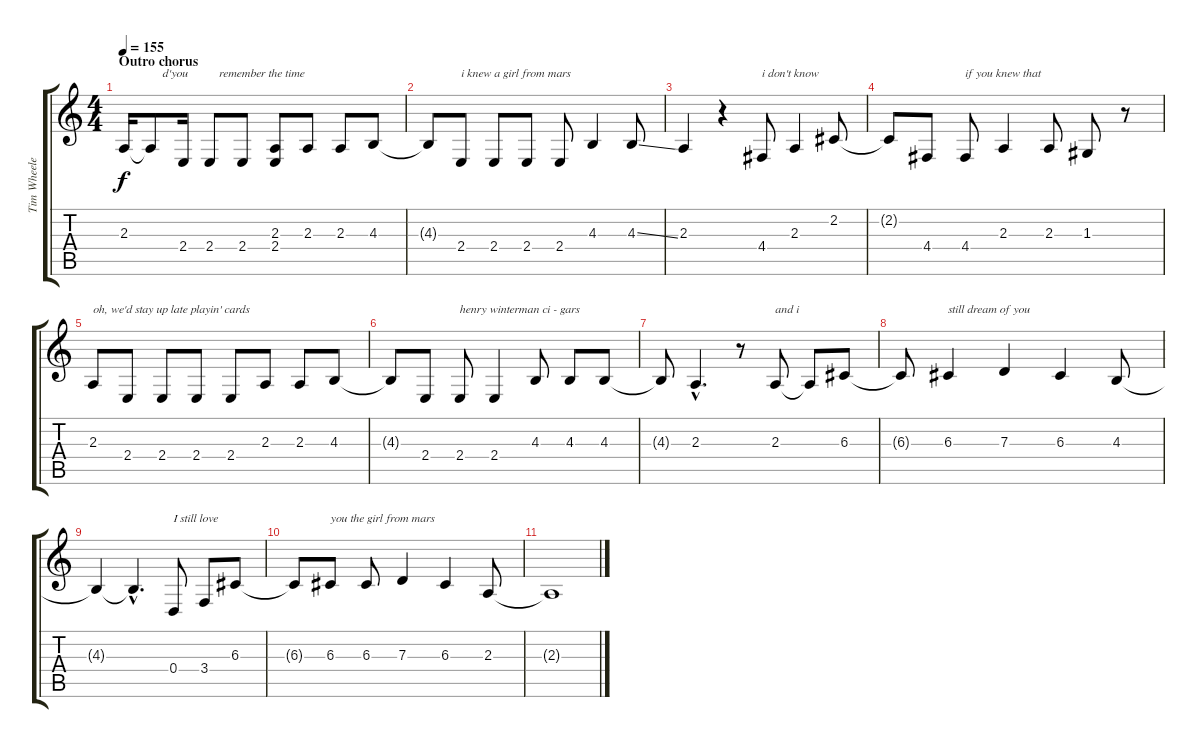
\track ("Tim Wheeler (vox)" "Tim Wheele") {instrument shakuhachi}
\staff {score tabs}
\tuning (E4 B3 G3 D3 A2 E2) {hide}
\ts (4 4)
\section ("" "Outro chorus")
\tempo 155
\clef g2
\ks c
2.3{t}.16{dy f} 2.3{t}.8{txt "    d'you"} 2.4.16{txt "            remember the time"} 2.4.8 2.4.8 (2.3 2.4).8 2.3.8 2.3.8 4.3.8 |
4.3{t}.8 2.4.8{txt "i knew a girl from mars"} 2.4.8 2.4.8 2.4.8 4.3.4 4.3{ss}.8 |
2.3.4 r.4 4.4.8{txt "i don't know"} 2.3.4 2.2.8 |
2.2{t}.8 4.4.8 4.4.8{txt "if you knew that"} 2.3.4 2.3.8 1.3.8 r.8 |
2.3.8{txt "oh, we'd stay up late playin' cards"} 2.4.8 2.4.8 2.4.8 2.4.8 2.3.8 2.3.8 4.3.8 |
4.3{t}.8 2.4.8 2.4.8{txt "henry winterman ci - gars"} 2.4.4 4.3.8 4.3.8 4.3.8 |
4.3{t}.8 2.3{hac}.4{d} r.8 2.3.8{txt "and i"} 2.3{t}.8 6.3.8 |
6.3{t}.8 6.3.4{txt "still dream of you"} 7.3.4 6.3.4 4.3.8 |
4.3{t}.4 4.3{hac t}.4{d} 0.4.8{txt "I still love"} 3.4.8 6.3.8 |
6.3{t}.8 6.3.8{txt "you the girl from mars"} 6.3.8 7.3.4 6.3.4 2.3.8 |
2.3{t}.1
